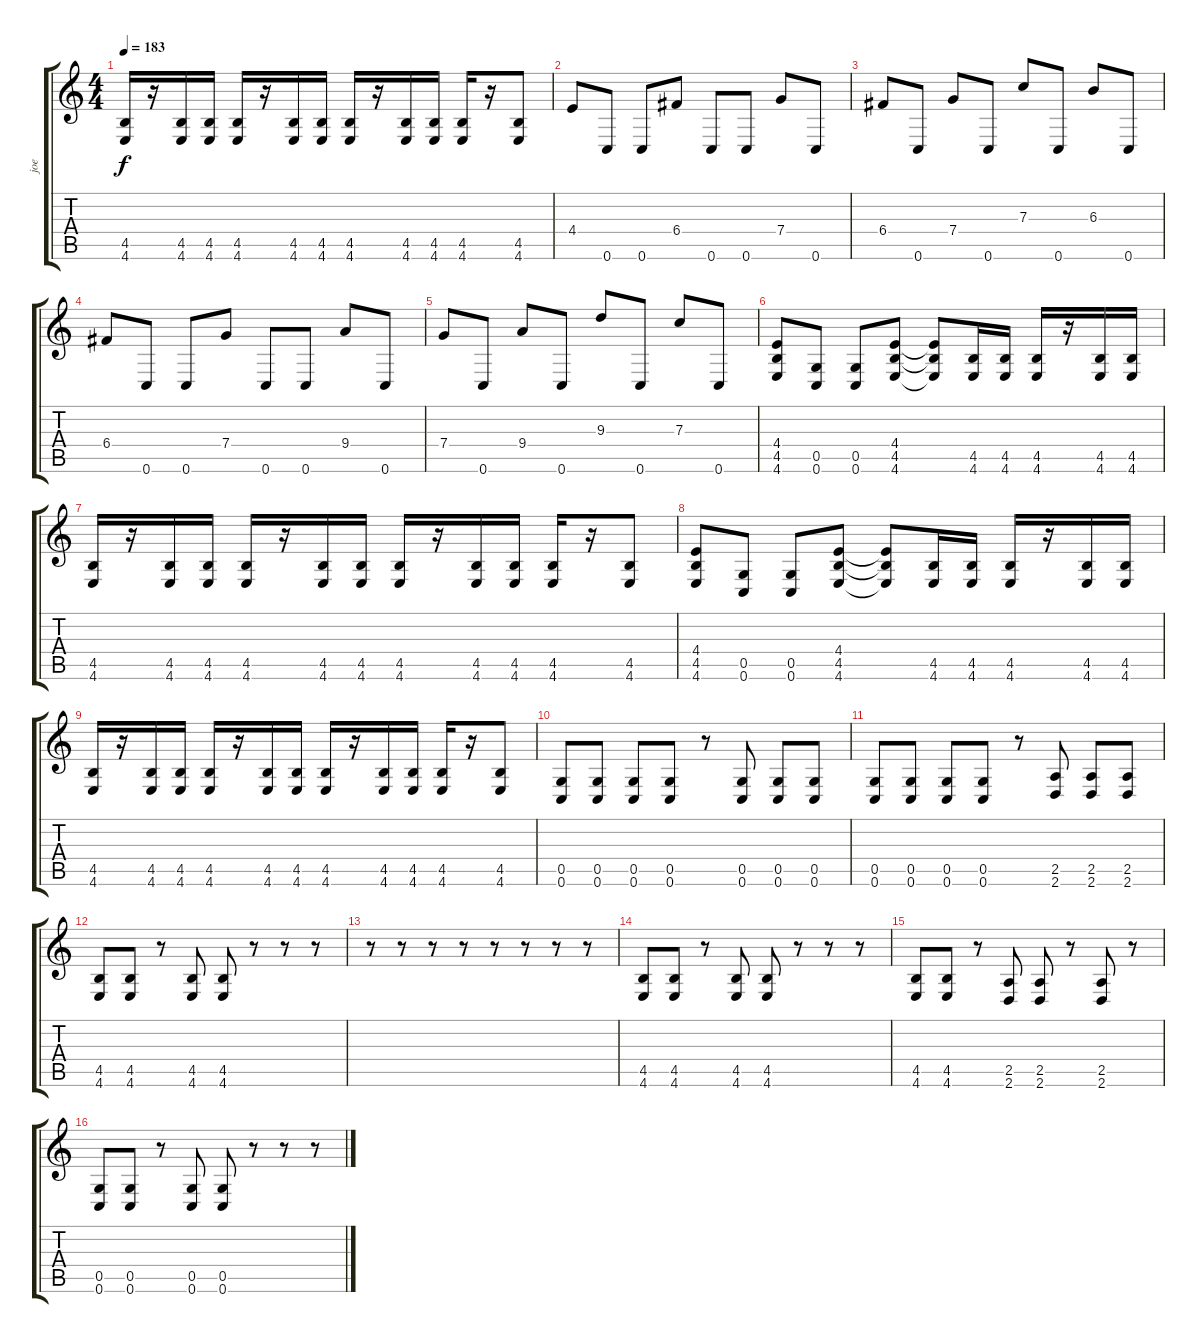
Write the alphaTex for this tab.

\track ("joe" "joe") {instrument distortionguitar}
\staff {score tabs}
\tuning (D4 A3 F3 C3 G2 C2) {hide}
\ts (4 4)
\tempo 183
\clef g2
\ks c
(4.5 4.6).16{dy f} r.16 (4.5 4.6).16 (4.5 4.6).16 (4.5 4.6).16 r.16 (4.5 4.6).16 (4.5 4.6).16 (4.5 4.6).16 r.16 (4.5 4.6).16 (4.5 4.6).16 (4.5 4.6).16 r.16 (4.5 4.6).8 |
4.4.8 0.6.8 0.6.8 6.4.8 0.6.8 0.6.8 7.4.8 0.6.8 |
6.4.8 0.6.8 7.4.8 0.6.8 7.3.8 0.6.8 6.3.8 0.6.8 |
6.4.8 0.6.8 0.6.8 7.4.8 0.6.8 0.6.8 9.4.8 0.6.8 |
7.4.8 0.6.8 9.4.8 0.6.8 9.3.8 0.6.8 7.3.8 0.6.8 |
(4.4 4.5 4.6).8 (0.5 0.6).8 (0.5 0.6).8 (4.4 4.5 4.6).8 (4.4{t} 4.5{t} 4.6{t}).8 (4.5 4.6).16 (4.5 4.6).16 (4.5 4.6).16 r.16 (4.5 4.6).16 (4.5 4.6).16 |
(4.5 4.6).16 r.16 (4.5 4.6).16 (4.5 4.6).16 (4.5 4.6).16 r.16 (4.5 4.6).16 (4.5 4.6).16 (4.5 4.6).16 r.16 (4.5 4.6).16 (4.5 4.6).16 (4.5 4.6).16 r.16 (4.5 4.6).8 |
(4.4 4.5 4.6).8 (0.5 0.6).8 (0.5 0.6).8 (4.4 4.5 4.6).8 (4.4{t} 4.5{t} 4.6{t}).8 (4.5 4.6).16 (4.5 4.6).16 (4.5 4.6).16 r.16 (4.5 4.6).16 (4.5 4.6).16 |
(4.5 4.6).16 r.16 (4.5 4.6).16 (4.5 4.6).16 (4.5 4.6).16 r.16 (4.5 4.6).16 (4.5 4.6).16 (4.5 4.6).16 r.16 (4.5 4.6).16 (4.5 4.6).16 (4.5 4.6).16 r.16 (4.5 4.6).8 |
(0.5 0.6).8 (0.5 0.6).8 (0.5 0.6).8 (0.5 0.6).8 r.8 (0.5 0.6).8 (0.5 0.6).8 (0.5 0.6).8 |
(0.5 0.6).8 (0.5 0.6).8 (0.5 0.6).8 (0.5 0.6).8 r.8 (2.5 2.6).8 (2.5 2.6).8 (2.5 2.6).8 |
(4.5 4.6).8 (4.5 4.6).8 r.8 (4.5 4.6).8 (4.5 4.6).8 r.8 r.8 r.8 |
r.8 r.8 r.8 r.8 r.8 r.8 r.8 r.8 |
(4.5 4.6).8 (4.5 4.6).8 r.8 (4.5 4.6).8 (4.5 4.6).8 r.8 r.8 r.8 |
(4.5 4.6).8 (4.5 4.6).8 r.8 (2.5 2.6).8 (2.5 2.6).8 r.8 (2.5 2.6).8 r.8 |
(0.5 0.6).8 (0.5 0.6).8 r.8 (0.5 0.6).8 (0.5 0.6).8 r.8 r.8 r.8
